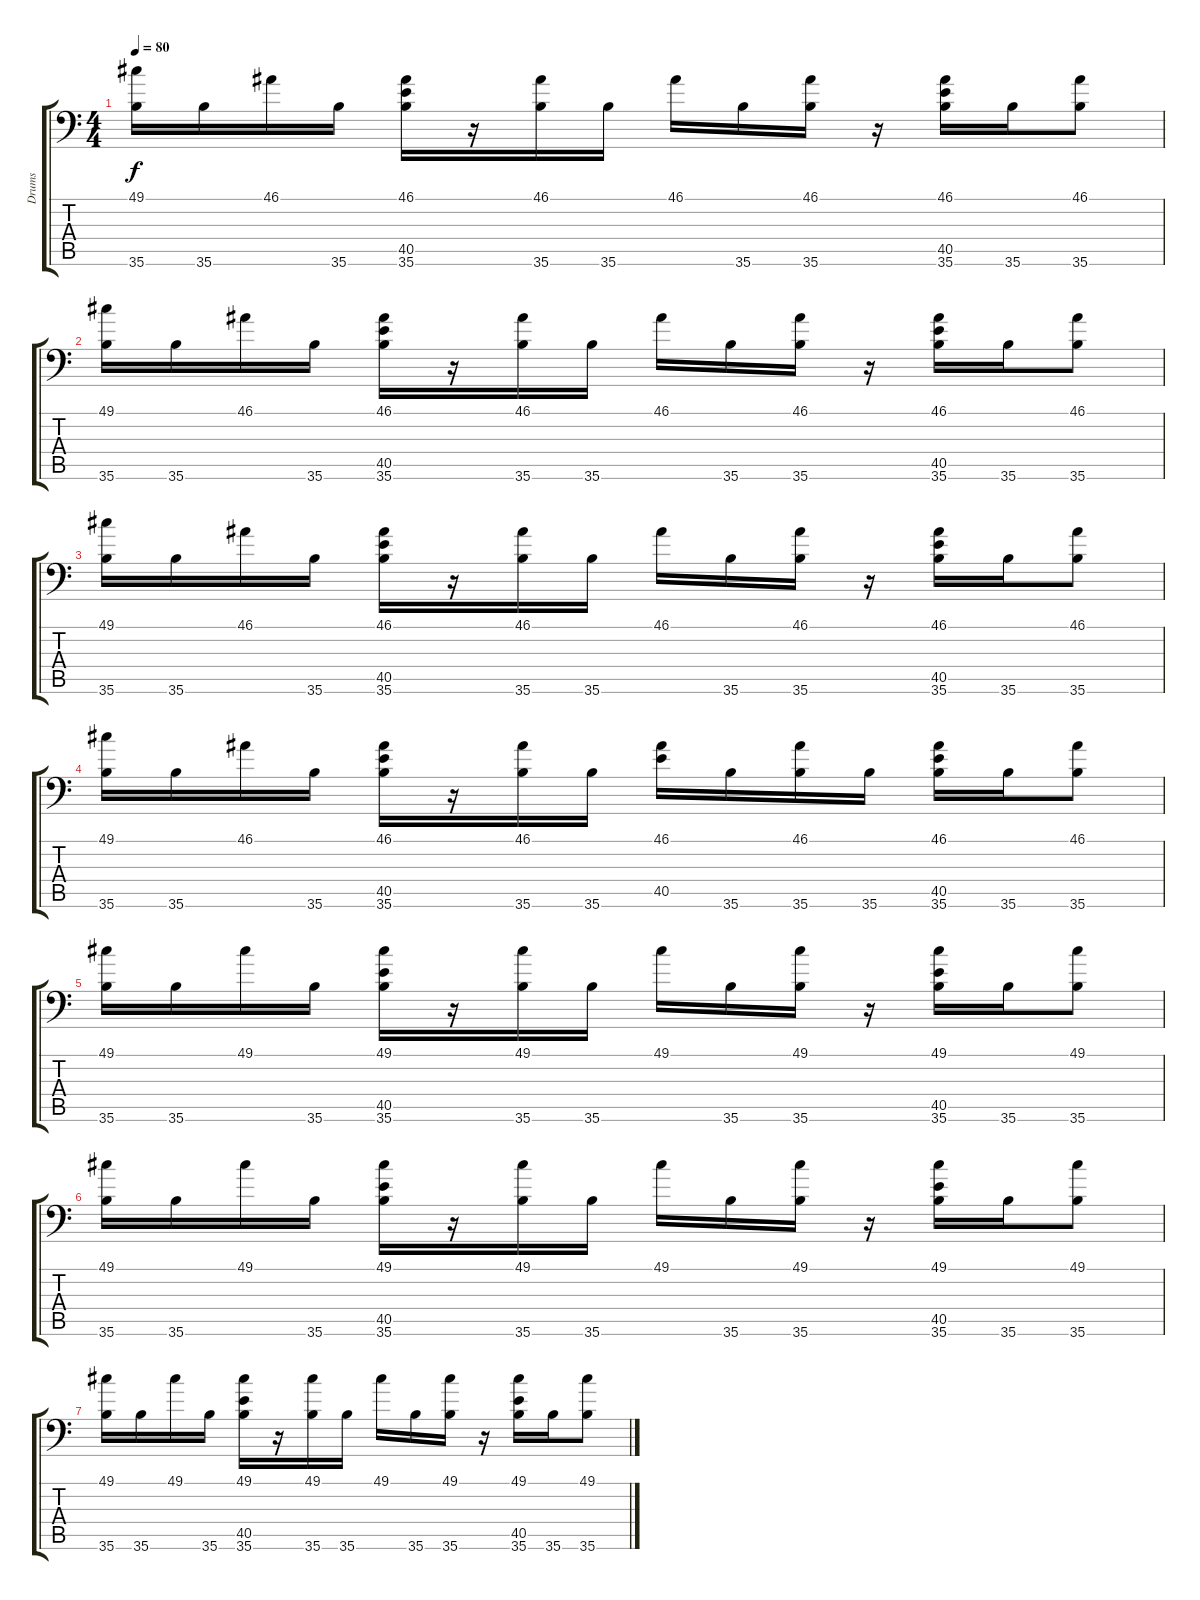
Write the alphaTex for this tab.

\track ("Drums" "Drums") {instrument acousticgrandpiano}
\staff {score tabs}
\tuning (C-1 C-1 C-1 C-1 C-1 C-1) {hide}
\ts (4 4)
\tempo 80
\clef f4
\ks c
(49.1 35.6).16{dy f} 35.6.16 46.1.16 35.6.16 (46.1 40.5 35.6).16 r.16 (46.1 35.6).16 35.6.16 46.1.16 35.6.16 (46.1 35.6).16 r.16 (46.1 40.5 35.6).16 35.6.16 (46.1 35.6).8 |
(49.1 35.6).16 35.6.16 46.1.16 35.6.16 (46.1 40.5 35.6).16 r.16 (46.1 35.6).16 35.6.16 46.1.16 35.6.16 (46.1 35.6).16 r.16 (46.1 40.5 35.6).16 35.6.16 (46.1 35.6).8 |
(49.1 35.6).16 35.6.16 46.1.16 35.6.16 (46.1 40.5 35.6).16 r.16 (46.1 35.6).16 35.6.16 46.1.16 35.6.16 (46.1 35.6).16 r.16 (46.1 40.5 35.6).16 35.6.16 (46.1 35.6).8 |
(49.1 35.6).16 35.6.16 46.1.16 35.6.16 (46.1 40.5 35.6).16 r.16 (46.1 35.6).16 35.6.16 (46.1 40.5).16 35.6.16 (46.1 35.6).16 35.6.16 (46.1 40.5 35.6).16 35.6.16 (46.1 35.6).8 |
(49.1 35.6).16 35.6.16 49.1.16 35.6.16 (49.1 40.5 35.6).16 r.16 (49.1 35.6).16 35.6.16 49.1.16 35.6.16 (49.1 35.6).16 r.16 (49.1 40.5 35.6).16 35.6.16 (49.1 35.6).8 |
(49.1 35.6).16 35.6.16 49.1.16 35.6.16 (49.1 40.5 35.6).16 r.16 (49.1 35.6).16 35.6.16 49.1.16 35.6.16 (49.1 35.6).16 r.16 (49.1 40.5 35.6).16 35.6.16 (49.1 35.6).8 |
(49.1 35.6).16 35.6.16 49.1.16 35.6.16 (49.1 40.5 35.6).16 r.16 (49.1 35.6).16 35.6.16 49.1.16 35.6.16 (49.1 35.6).16 r.16 (49.1 40.5 35.6).16 35.6.16 (49.1 35.6).8
